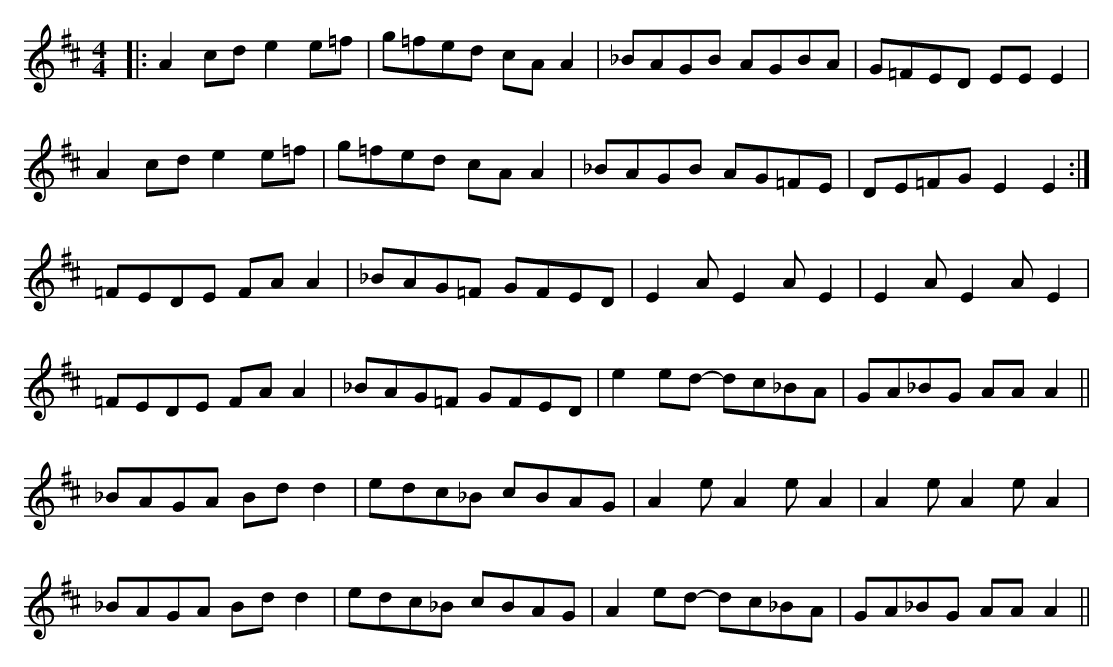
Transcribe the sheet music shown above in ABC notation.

X:1
M:4/4
K:Amix
|:A2cd e2e=f|g=fed cAA2|_BAGB AGBA|G=FED EEE2|
A2cd e2e=f|g=fed cAA2|_BAGB AG=FE|DE=FG E2E2:|
=FEDE FAA2|_BAG=F GFED|E2AE2AE2|E2AE2AE2|
=FEDE FAA2|_BAG=F GFED|e2ed- dc_BA|GA_BG AAA2||
_BAGA Bdd2|edc_B cBAG|A2eA2eA2|A2eA2eA2|
_BAGA Bdd2|edc_B cBAG|A2ed- dc_BA|GA_BG AAA2||
